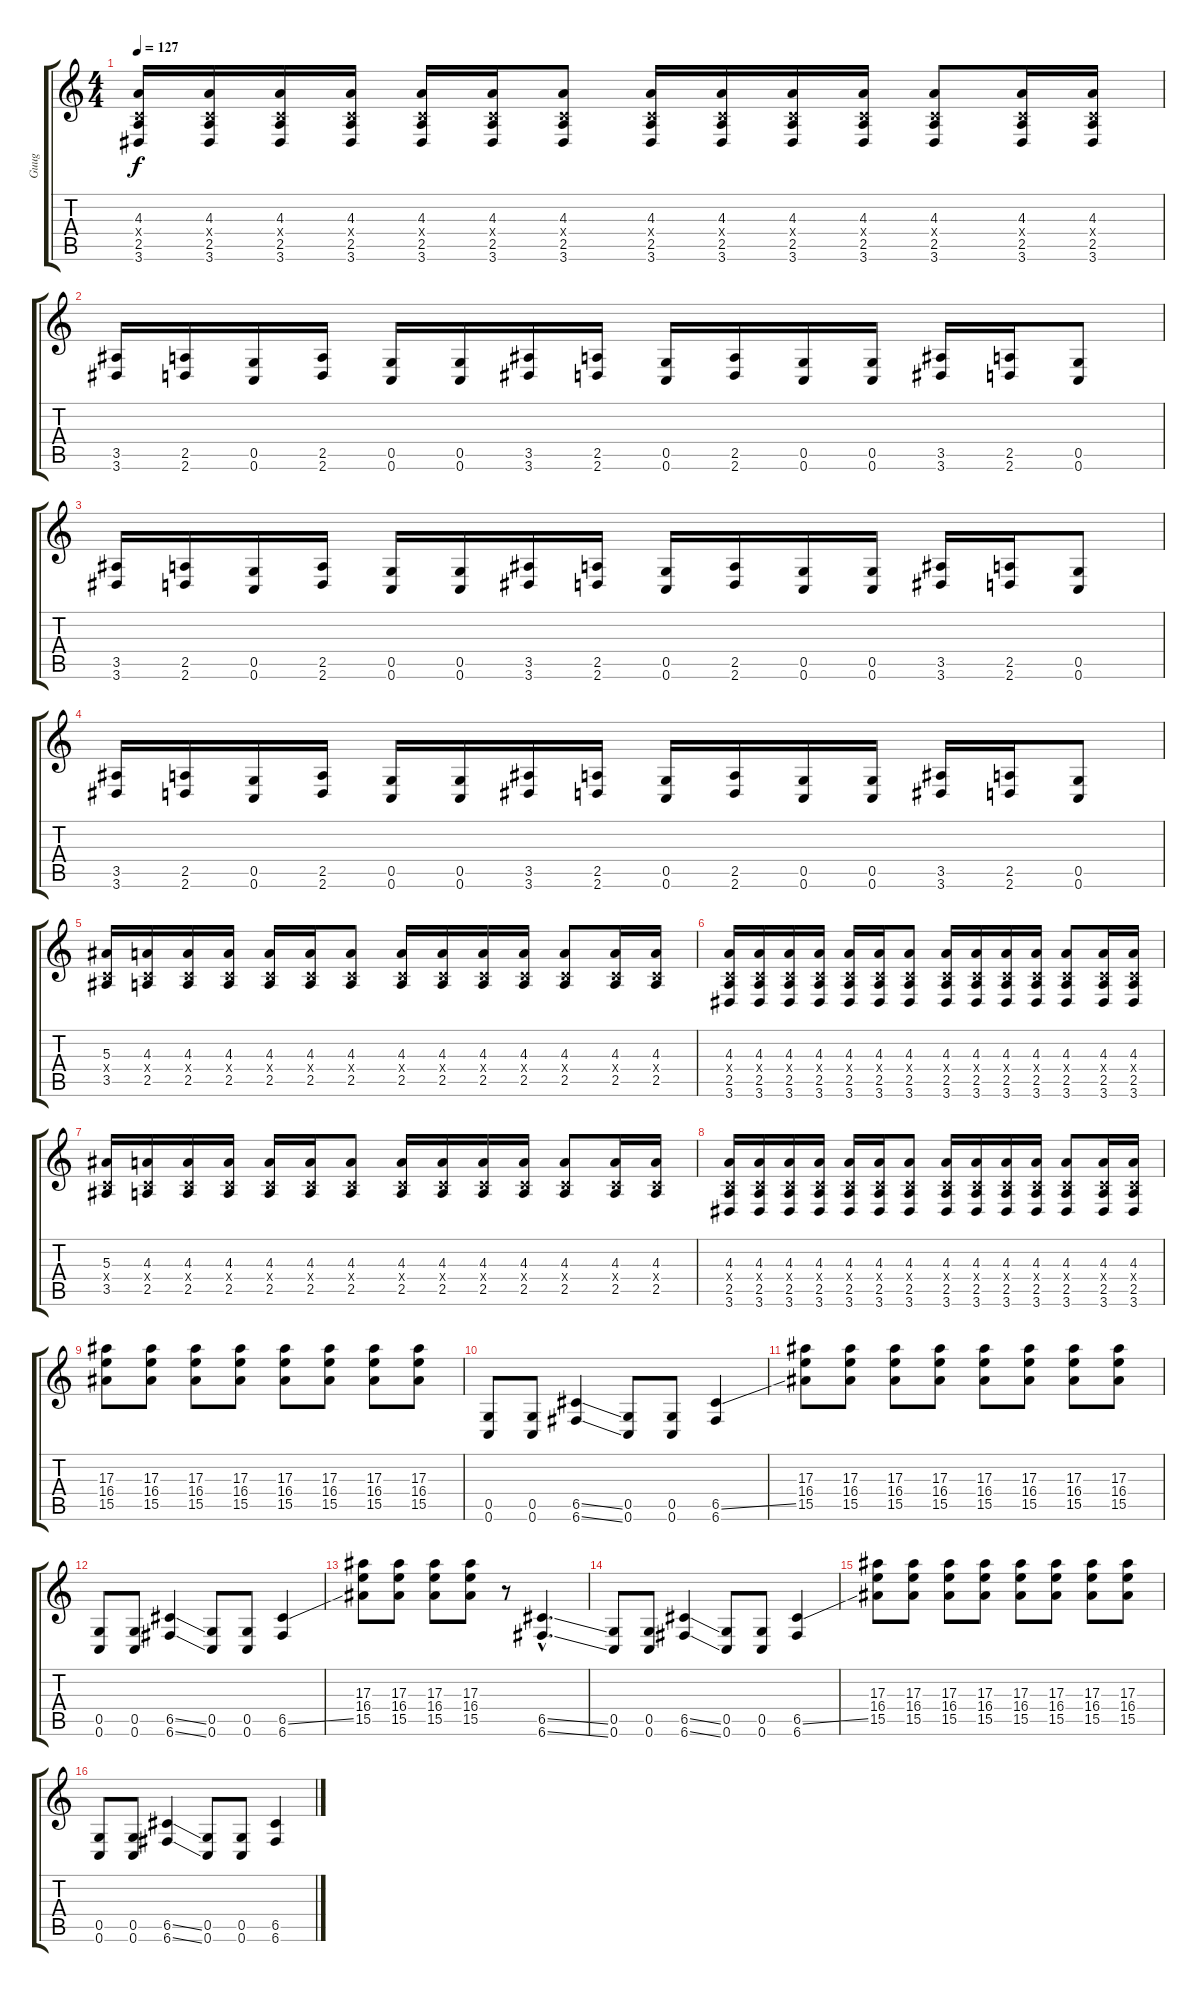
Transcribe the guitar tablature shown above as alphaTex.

\track ("Guug" "Guug") {instrument distortionguitar}
\staff {score tabs}
\tuning (D4 A3 F3 C3 G2 C2) {hide}
\ts (4 4)
\tempo 127
\clef g2
\ks c
(4.3 0.4{x} 2.5 3.6).16{dy f} (4.3 0.4{x} 2.5 3.6).16 (4.3 0.4{x} 2.5 3.6).16 (4.3 0.4{x} 2.5 3.6).16 (4.3 0.4{x} 2.5 3.6).16 (4.3 0.4{x} 2.5 3.6).16 (4.3 0.4{x} 2.5 3.6).8 (4.3 0.4{x} 2.5 3.6).16 (4.3 0.4{x} 2.5 3.6).16 (4.3 0.4{x} 2.5 3.6).16 (4.3 0.4{x} 2.5 3.6).16 (4.3 0.4{x} 2.5 3.6).8 (4.3 0.4{x} 2.5 3.6).16 (4.3 0.4{x} 2.5 3.6).16 |
(3.5 3.6).16 (2.5 2.6).16 (0.5 0.6).16 (2.5 2.6).16 (0.5 0.6).16 (0.5 0.6).16 (3.5 3.6).16 (2.5 2.6).16 (0.5 0.6).16 (2.5 2.6).16 (0.5 0.6).16 (0.5 0.6).16 (3.5 3.6).16 (2.5 2.6).16 (0.5 0.6).8 |
(3.5 3.6).16 (2.5 2.6).16 (0.5 0.6).16 (2.5 2.6).16 (0.5 0.6).16 (0.5 0.6).16 (3.5 3.6).16 (2.5 2.6).16 (0.5 0.6).16 (2.5 2.6).16 (0.5 0.6).16 (0.5 0.6).16 (3.5 3.6).16 (2.5 2.6).16 (0.5 0.6).8 |
(3.5 3.6).16 (2.5 2.6).16 (0.5 0.6).16 (2.5 2.6).16 (0.5 0.6).16 (0.5 0.6).16 (3.5 3.6).16 (2.5 2.6).16 (0.5 0.6).16 (2.5 2.6).16 (0.5 0.6).16 (0.5 0.6).16 (3.5 3.6).16 (2.5 2.6).16 (0.5 0.6).8 |
(5.3 0.4{x} 3.5).16 (4.3 0.4{x} 2.5).16 (4.3 0.4{x} 2.5).16 (4.3 0.4{x} 2.5).16 (4.3 0.4{x} 2.5).16 (4.3 0.4{x} 2.5).16 (4.3 0.4{x} 2.5).8 (4.3 0.4{x} 2.5).16 (4.3 0.4{x} 2.5).16 (4.3 0.4{x} 2.5).16 (4.3 0.4{x} 2.5).16 (4.3 0.4{x} 2.5).8 (4.3 0.4{x} 2.5).16 (4.3 0.4{x} 2.5).16 |
(4.3 0.4{x} 2.5 3.6).16 (4.3 0.4{x} 2.5 3.6).16 (4.3 0.4{x} 2.5 3.6).16 (4.3 0.4{x} 2.5 3.6).16 (4.3 0.4{x} 2.5 3.6).16 (4.3 0.4{x} 2.5 3.6).16 (4.3 0.4{x} 2.5 3.6).8 (4.3 0.4{x} 2.5 3.6).16 (4.3 0.4{x} 2.5 3.6).16 (4.3 0.4{x} 2.5 3.6).16 (4.3 0.4{x} 2.5 3.6).16 (4.3 0.4{x} 2.5 3.6).8 (4.3 0.4{x} 2.5 3.6).16 (4.3 0.4{x} 2.5 3.6).16 |
(5.3 0.4{x} 3.5).16 (4.3 0.4{x} 2.5).16 (4.3 0.4{x} 2.5).16 (4.3 0.4{x} 2.5).16 (4.3 0.4{x} 2.5).16 (4.3 0.4{x} 2.5).16 (4.3 0.4{x} 2.5).8 (4.3 0.4{x} 2.5).16 (4.3 0.4{x} 2.5).16 (4.3 0.4{x} 2.5).16 (4.3 0.4{x} 2.5).16 (4.3 0.4{x} 2.5).8 (4.3 0.4{x} 2.5).16 (4.3 0.4{x} 2.5).16 |
(4.3 0.4{x} 2.5 3.6).16 (4.3 0.4{x} 2.5 3.6).16 (4.3 0.4{x} 2.5 3.6).16 (4.3 0.4{x} 2.5 3.6).16 (4.3 0.4{x} 2.5 3.6).16 (4.3 0.4{x} 2.5 3.6).16 (4.3 0.4{x} 2.5 3.6).8 (4.3 0.4{x} 2.5 3.6).16 (4.3 0.4{x} 2.5 3.6).16 (4.3 0.4{x} 2.5 3.6).16 (4.3 0.4{x} 2.5 3.6).16 (4.3 0.4{x} 2.5 3.6).8 (4.3 0.4{x} 2.5 3.6).16 (4.3 0.4{x} 2.5 3.6).16 |
(17.3 16.4 15.5).8 (17.3 16.4 15.5).8 (17.3 16.4 15.5).8 (17.3 16.4 15.5).8 (17.3 16.4 15.5).8 (17.3 16.4 15.5).8 (17.3 16.4 15.5).8 (17.3 16.4 15.5).8 |
(0.5 0.6).8 (0.5 0.6).8 (6.5{ss} 6.6{ss}).4 (0.5 0.6).8 (0.5 0.6).8 (6.5{ss} 6.6).4 |
(17.3 16.4 15.5).8 (17.3 16.4 15.5).8 (17.3 16.4 15.5).8 (17.3 16.4 15.5).8 (17.3 16.4 15.5).8 (17.3 16.4 15.5).8 (17.3 16.4 15.5).8 (17.3 16.4 15.5).8 |
(0.5 0.6).8 (0.5 0.6).8 (6.5{ss} 6.6{ss}).4 (0.5 0.6).8 (0.5 0.6).8 (6.5{ss} 6.6).4 |
(17.3 16.4 15.5).8 (17.3 16.4 15.5).8 (17.3 16.4 15.5).8 (17.3 16.4 15.5).8 r.8 (6.5{ss hac} 6.6{ss hac}).4{d} |
(0.5 0.6).8 (0.5 0.6).8 (6.5{ss} 6.6{ss}).4 (0.5 0.6).8 (0.5 0.6).8 (6.5{ss} 6.6).4 |
(17.3 16.4 15.5).8 (17.3 16.4 15.5).8 (17.3 16.4 15.5).8 (17.3 16.4 15.5).8 (17.3 16.4 15.5).8 (17.3 16.4 15.5).8 (17.3 16.4 15.5).8 (17.3 16.4 15.5).8 |
(0.5 0.6).8 (0.5 0.6).8 (6.5{ss} 6.6{ss}).4 (0.5 0.6).8 (0.5 0.6).8 (6.5{ss} 6.6).4
